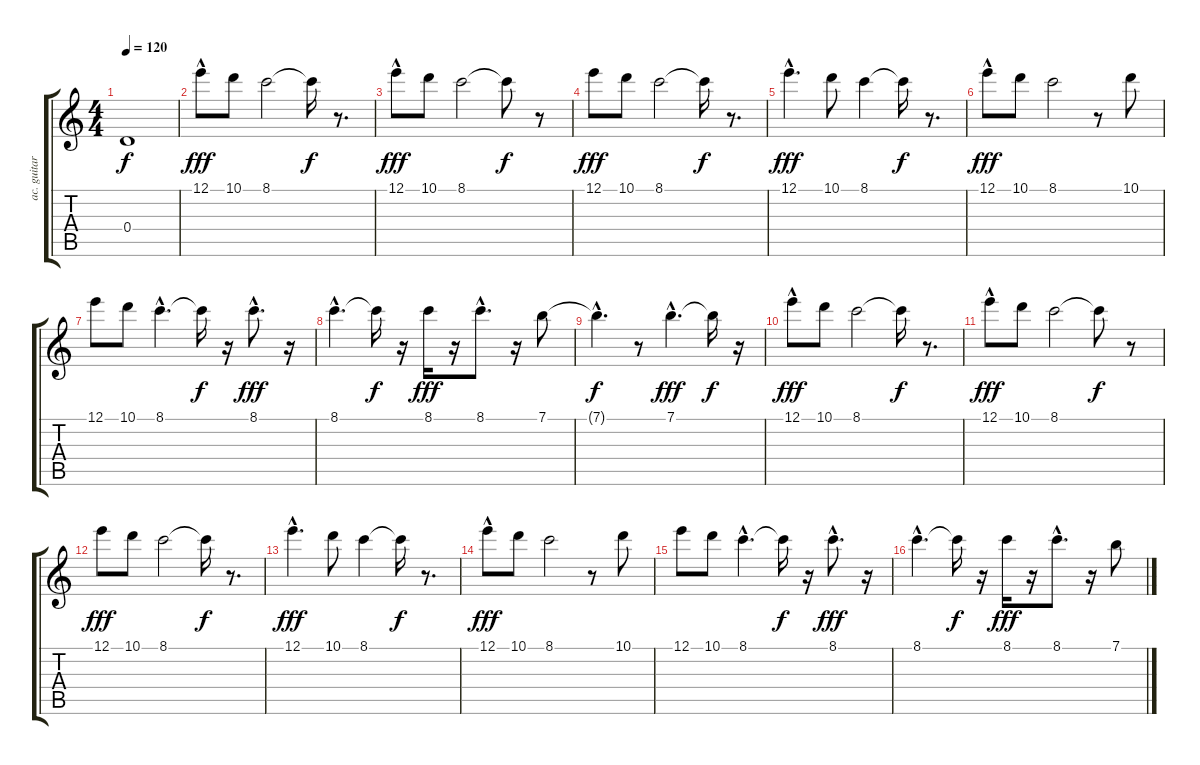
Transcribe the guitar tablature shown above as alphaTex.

\track ("ac. guitar2" "ac. guitar") {instrument acousticguitarsteel}
\staff {score tabs}
\tuning (E4 B3 G3 D3 A2 E2) {hide}
\ts (4 4)
\tempo 120
\clef g2
\ks c
0.4.1{dy f} |
12.1{hac}.8{dy fff} 10.1.8 8.1.2 8.1{t}.16{dy f} r.8{d} |
12.1{hac}.8{dy fff} 10.1.8 8.1.2 8.1{t}.8{dy f} r.8 |
12.1.8{dy fff} 10.1.8 8.1.2 8.1{t}.16{dy f} r.8{d} |
12.1{hac}.4{d dy fff} 10.1.8 8.1.4 8.1{t}.16{dy f} r.8{d} |
12.1{hac}.8{dy fff} 10.1.8 8.1.2 r.8 10.1.8 |
12.1.8 10.1.8 8.1{hac}.4{d} 8.1{t}.16{dy f} r.16 8.1{hac}.8{d dy fff volume 13} r.16 |
8.1{hac}.4{d volume 13} 8.1{t}.16{dy f} r.16 8.1.16{dy fff volume 13} r.16 8.1{hac}.8{d volume 13} r.16 7.1.8{volume 12} |
7.1{hac t}.4{d dy f} r.8 7.1{hac}.4{d dy fff volume 12} 7.1{t}.16{dy f} r.16 |
12.1{hac}.8{dy fff volume 11} 10.1.8 8.1.2{volume 11} 8.1{t}.16{dy f} r.8{d} |
12.1{hac}.8{dy fff volume 10} 10.1.8 8.1.2{volume 10} 8.1{t}.8{dy f} r.8 |
12.1.8{dy fff volume 10} 10.1.8 8.1.2{volume 9} 8.1{t}.16{dy f} r.8{d} |
12.1{hac}.4{d dy fff volume 9} 10.1.8{volume 8} 8.1.4 8.1{t}.16{dy f} r.8{d} |
12.1{hac}.8{dy fff volume 8} 10.1.8{volume 8} 8.1.2 r.8 10.1.8{volume 7} |
12.1.8 10.1.8{volume 7} 8.1{hac}.4{d volume 6} 8.1{t}.16{dy f} r.16 8.1{hac}.8{d dy fff volume 6} r.16 |
8.1{hac}.4{d volume 6} 8.1{t}.16{dy f} r.16 8.1.16{dy fff volume 4} r.16 8.1{hac}.8{d volume 4} r.16 7.1.8{volume 4}
